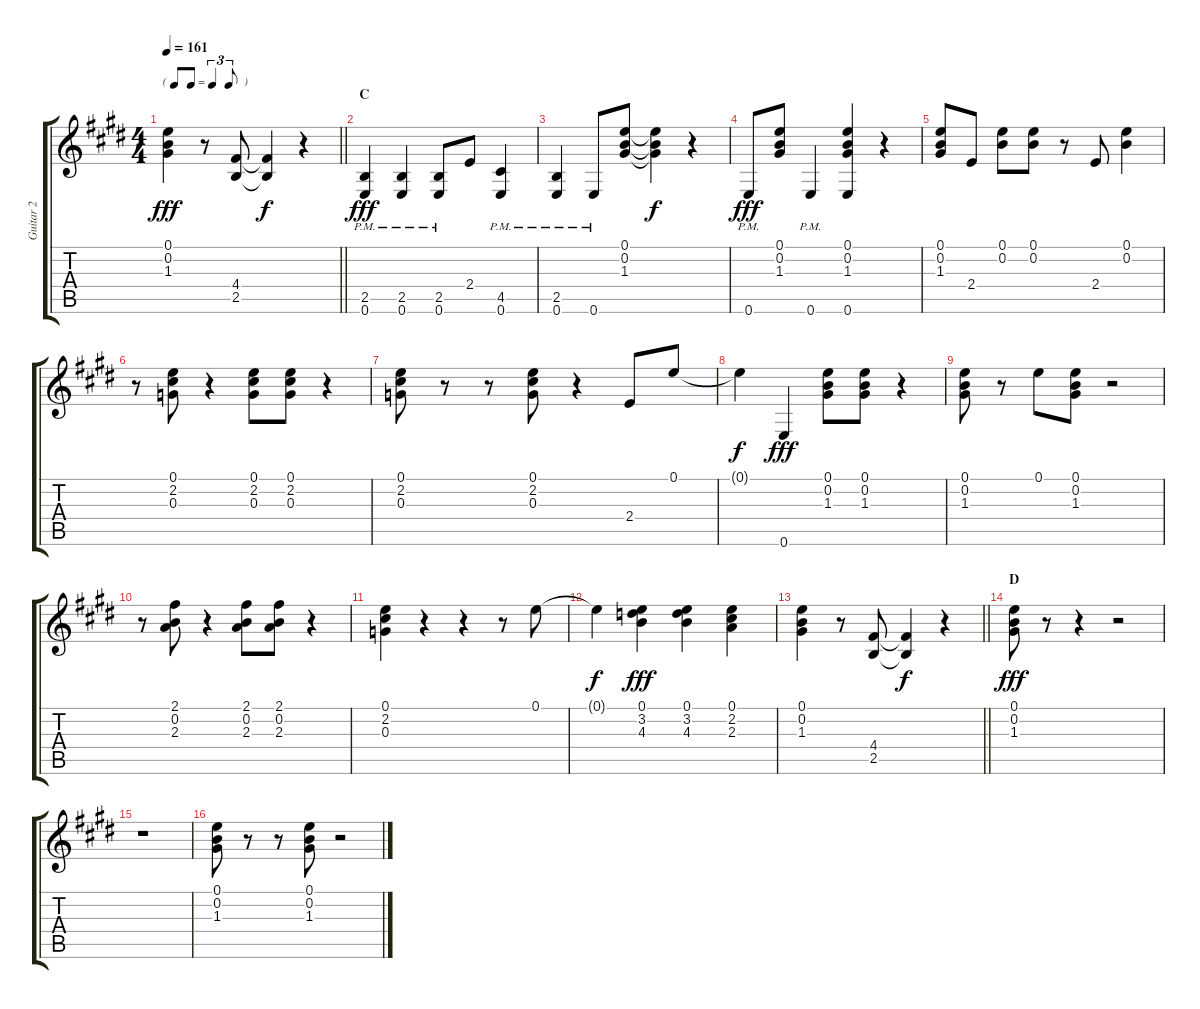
\track ("Guitar 2" "Guitar 2") {instrument electricguitarclean}
\staff {score tabs}
\tuning (E4 B3 G3 D3 A2 E2) {hide}
\ts (4 4)
\tf triplet8th
\tempo 161
\clef g2
\barLineRight lightlight
\ks e
(0.1 0.2 1.3).4{dy fff} r.8 (4.4 2.5).8 (4.4{t} 2.5{t}).4{dy f} r.4 |
\section ("" "C")
(2.5{pm} 0.6{pm}).4{dy fff} (2.5{pm} 0.6{pm}).4 (2.5{pm} 0.6{pm}).8 2.4.8 (4.5{pm} 0.6{pm}).4 |
(2.5{pm} 0.6{pm}).4 0.6{pm}.8 (0.1 0.2 1.3).8 (0.1{t} 0.2{t} 1.3{t}).4{dy f} r.4 |
0.6{pm}.8{dy fff} (0.1 0.2 1.3).8 0.6{pm}.4 (0.1 0.2 1.3 0.6).4 r.4 |
(0.1 0.2 1.3).8 2.4.8 (0.1 0.2).8 (0.1 0.2).8 r.8 2.4.8 (0.1 0.2).4 |
r.8 (0.1 2.2 0.3).8 r.4 (0.1 2.2 0.3).8 (0.1 2.2 0.3).8 r.4 |
(0.1 2.2 0.3).8 r.8 r.8 (0.1 2.2 0.3).8 r.4 2.4.8 0.1.8 |
0.1{t}.4{dy f} 0.6.4{dy fff} (0.1 0.2 1.3).8 (0.1 0.2 1.3).8 r.4 |
(0.1 0.2 1.3).8 r.8 0.1.8 (0.1 0.2 1.3).8 r.2 |
r.8 (2.1 0.2 2.3).8 r.4 (2.1 0.2 2.3).8 (2.1 0.2 2.3).8 r.4 |
(0.1 2.2 0.3).4 r.4 r.4 r.8 0.1.8 |
0.1{t}.4{dy f} (0.1 3.2 4.3).4{dy fff} (0.1 3.2 4.3).4 (0.1 2.2 2.3).4 |
\barLineRight lightlight
(0.1 0.2 1.3).4 r.8 (4.4 2.5).8 (4.4{t} 2.5{t}).4{dy f} r.4 |
\section ("" "D")
(0.1 0.2 1.3).8{dy fff} r.8 r.4 r.2 |
r.1 |
(0.1 0.2 1.3).8 r.8 r.8 (0.1 0.2 1.3).8 r.2
